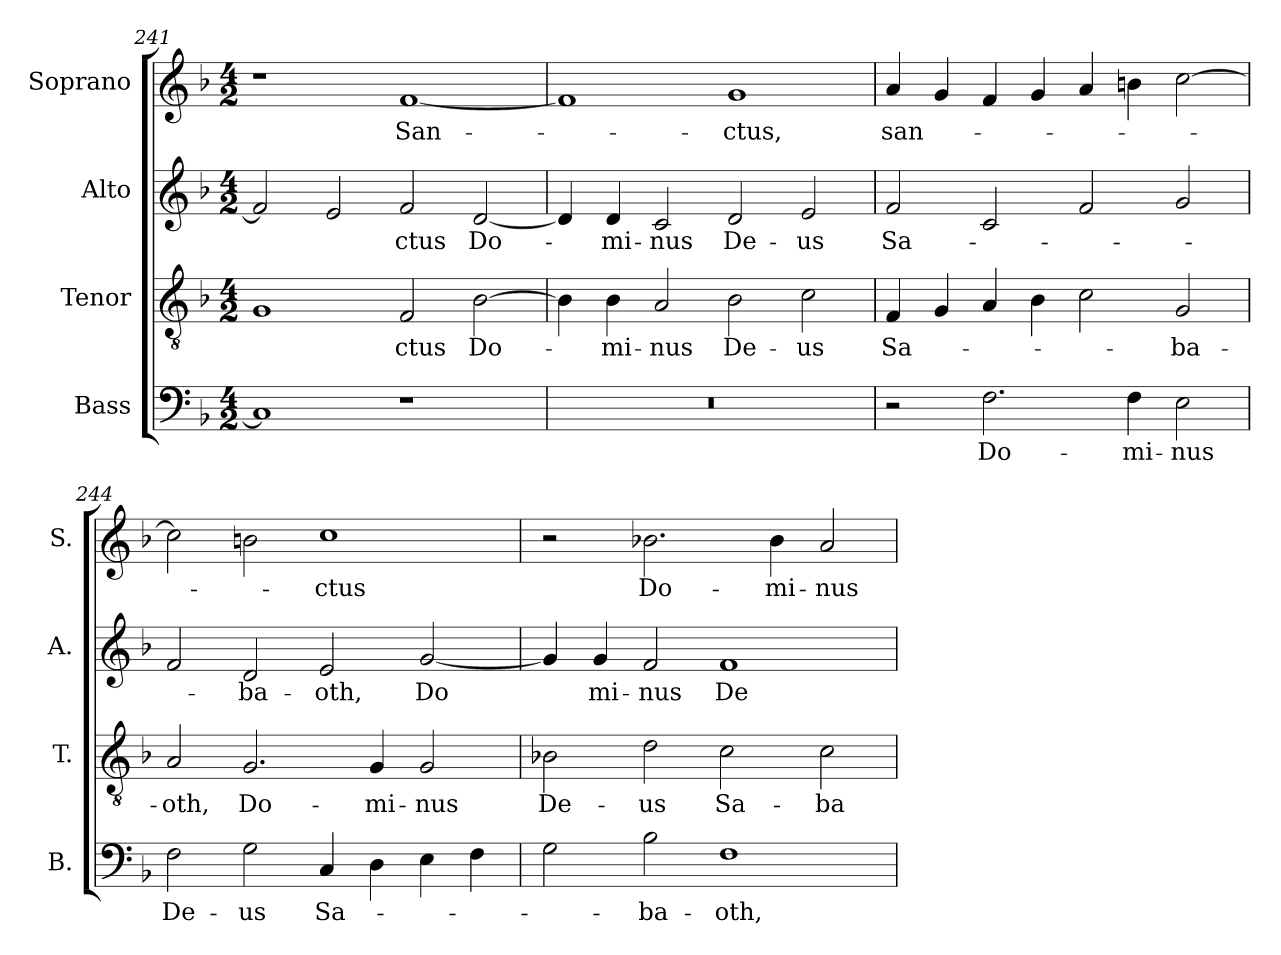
**kern	**text	**kern	**text	**kern	**text	**kern	**text
*part4	*part4	*part3	*part3	*part2	*part2	*part1	*part1
*staff4	*staff4	*staff3	*staff3	*staff2	*staff2	*staff1	*staff1
*I"Bass	*	*I"Tenor	*	*I"Alto	*	*I"Soprano	*
*I'B.	*	*I'T.	*	*I'A.	*	*I'S.	*
!!LO:LB:g=z
*clefF4	*	*clefGv2	*	*clefG2	*	*clefG2	*
*	*	*ITrd7c12	*	*	*	*	*
*k[b-]	*	*k[b-]	*	*k[b-]	*	*k[b-]	*
*F:	*	*F:	*	*F:	*	*F:	*
*M4/2	*	*M4/2	*	*M4/2	*	*M4/2	*
=241	=241	=241	=241	=241	=241	=241	=241
1Ci]	.	1GGi	.	2fi/]	.	1r	.
.	.	.	.	2ei/	.	.	.
!	!	!	!LO:LY:b:color=#000000	!	!	!	!
!	!	!	!	!	!LO:LY:b:color=#000000	!	!
!	!	!	!	!	!	!	!LO:LY:b:color=#000000
1r	.	2FFi/	-ctus	2fi/	-ctus	[1fi	San-
!	!	!	!LO:LY:b:color=#000000	!	!	!	!
!	!	!	!	!	!LO:LY:b:color=#000000	!	!
.	.	[2BB-i\	Do-	[2di/	Do-	.	.
=242	=242	=242	=242	=242	=242	=242	=242
!LO:N:vis=1	!	!	!	!	!	!	!
0r	.	4BB-i\]	.	4di/]	.	1fi]	.
!	!	!	!LO:LY:b:color=#000000	!	!	!	!
!	!	!	!	!	!LO:LY:b:color=#000000	!	!
.	.	4BB-i\	-mi-	4di/	-mi-	.	.
!	!	!	!LO:LY:b:color=#000000	!	!	!	!
!	!	!	!	!	!LO:LY:b:color=#000000	!	!
.	.	2AAi/	-nus	2ci/	-nus	.	.
!	!	!	!LO:LY:b:color=#000000	!	!	!	!
!	!	!	!	!	!LO:LY:b:color=#000000	!	!
!	!	!	!	!	!	!	!LO:LY:b:color=#000000
.	.	2BB-i\	De-	2di/	De-	1gi	-ctus,
!	!	!	!LO:LY:b:color=#000000	!	!	!	!
!	!	!	!	!	!LO:LY:b:color=#000000	!	!
.	.	2Ci\	-us	2ei/	-us	.	.
=243	=243	=243	=243	=243	=243	=243	=243
!	!	!	!LO:LY:b:color=#000000	!	!	!	!
!	!	!	!	!	!LO:LY:b:color=#000000	!	!
!	!	!	!	!	!	!	!LO:LY:b:color=#000000
2r	.	4FFi/	Sa-	2fi/	Sa-	4ai/	san-
.	.	4GGi/	.	.	.	4gi/	.
!	!LO:LY:b:color=#000000	!	!	!	!	!	!
2.Fi\	Do-	4AAi/	.	2ci/	.	4fi/	.
.	.	4BB-i\	.	.	.	4gi/	.
.	.	2Ci\	.	2fi/	.	4ai/	.
!	!LO:LY:b:color=#000000	!	!	!	!	!	!
4Fi\	-mi-	.	.	.	.	4bni\	.
!	!LO:LY:b:color=#000000	!	!	!	!	!	!
!	!	!	!LO:LY:b:color=#000000	!	!	!	!
2Ei\	-nus	2GGi/	-ba-	2gi/	.	[2cci\	.
=244	=244	=244	=244	=244	=244	=244	=244
!	!LO:LY:b:color=#000000	!	!	!	!	!	!
!	!	!	!LO:LY:b:color=#000000	!	!	!	!
2Fi\	De-	2AAi/	-oth,	2fi/	.	2cci\]	.
!	!LO:LY:b:color=#000000	!	!	!	!	!	!
!	!	!	!LO:LY:b:color=#000000	!	!	!	!
!	!	!	!	!	!LO:LY:b:color=#000000	!	!
2Gi\	-us	2.GGi/	Do-	2di/	-ba-	2bni\	.
!	!LO:LY:b:color=#000000	!	!	!	!	!	!
!	!	!	!	!	!LO:LY:b:color=#000000	!	!
!	!	!	!	!	!	!	!LO:LY:b:color=#000000
4Ci/	Sa-	.	.	2ei/	-oth,	1cci	-ctus
!	!	!	!LO:LY:b:color=#000000	!	!	!	!
4Di\	.	4GGi/	-mi-	.	.	.	.
!	!	!	!LO:LY:b:color=#000000	!	!	!	!
!	!	!	!	!	!LO:LY:b:color=#000000	!	!
4Ei\	.	2GGi/	-nus	[2gi/	Do	.	.
4Fi\	.	.	.	.	.	.	.
!!LO:LB:g=z
=245	=245	=245	=245	=245	=245	=245	=245
!	!	!	!LO:LY:b:color=#000000	!	!	!	!
2Gi\	.	2BB-Xi\	De-	4gi/]	.	2r	.
!	!	!	!	!	!LO:LY:b:color=#000000	!	!
.	.	.	.	4gi/	mi-	.	.
!	!LO:LY:b:color=#000000	!	!	!	!	!	!
!	!	!	!LO:LY:b:color=#000000	!	!	!	!
!	!	!	!	!	!LO:LY:b:color=#000000	!	!
!	!	!	!	!	!	!	!LO:LY:b:color=#000000
2B-i\	-ba-	2Di\	-us	2fi/	-nus	2.b-Xi\	Do-
!	!LO:LY:b:color=#000000	!	!	!	!	!	!
!	!	!	!LO:LY:b:color=#000000	!	!	!	!
!	!	!	!	!	!LO:LY:b:color=#000000	!	!
1Fi	-oth,	2Ci\	Sa-	1fi	De-	.	.
!	!	!	!	!	!	!	!LO:LY:b:color=#000000
.	.	.	.	.	.	4b-i\	-mi-
!	!	!	!LO:LY:b:color=#000000	!	!	!	!
!	!	!	!	!	!	!	!LO:LY:b:color=#000000
.	.	2Ci\	-ba-	.	.	2ai/	-nus
=	=	=	=	=	=	=	=
*-	*-	*-	*-	*-	*-	*-	*-
